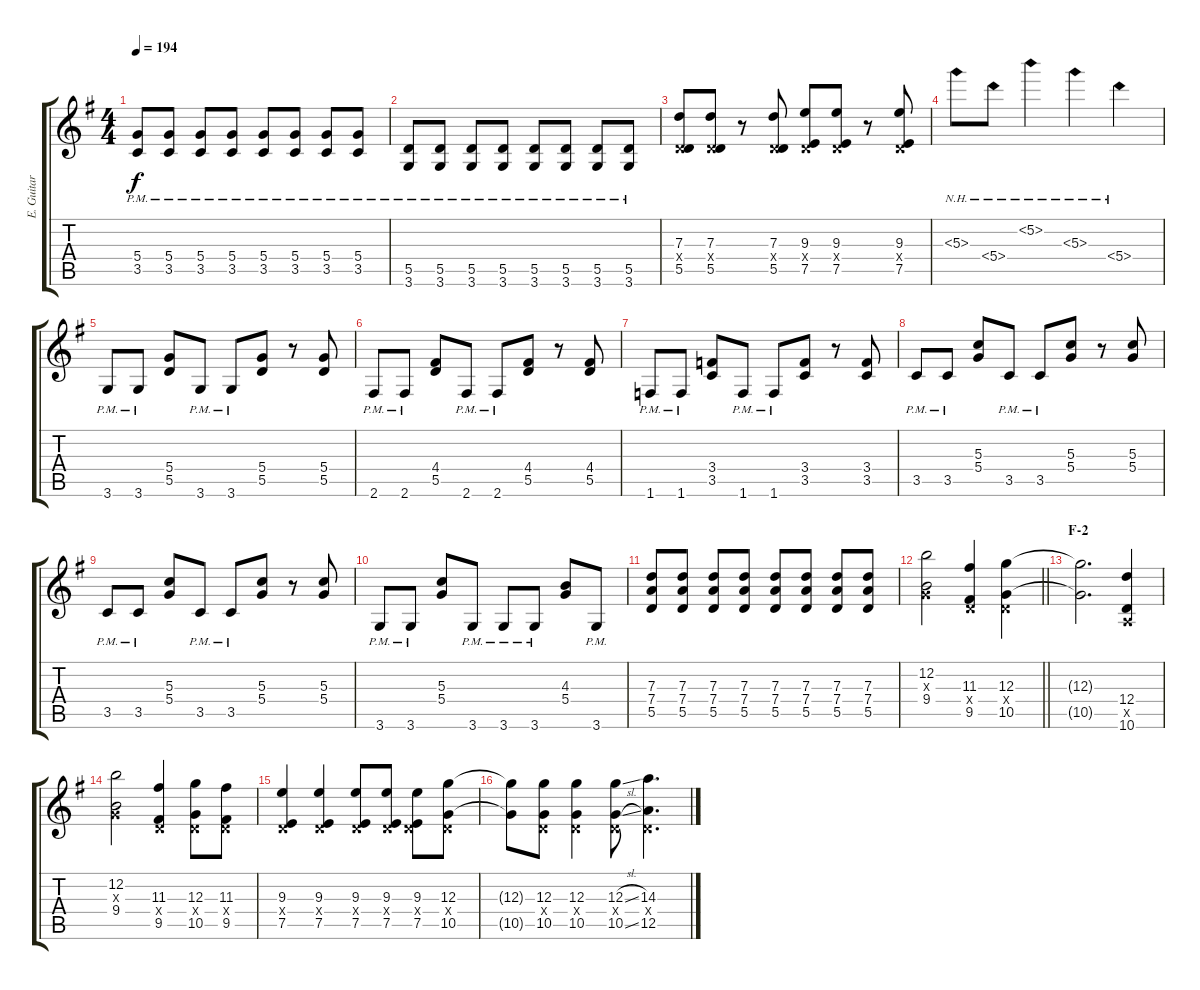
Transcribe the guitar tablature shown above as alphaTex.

\track ("E. Guitar I" "E. Guitar ") {instrument electricguitarclean}
\staff {score tabs}
\tuning (E4 B3 G3 D3 A2 E2) {hide}
\ts (4 4)
\tempo 194
\clef g2
\ks g
(5.4{pm} 3.5{pm}).8{dy f} (5.4{pm} 3.5{pm}).8 (5.4{pm} 3.5{pm}).8 (5.4{pm} 3.5{pm}).8 (5.4{pm} 3.5{pm}).8 (5.4{pm} 3.5{pm}).8 (5.4{pm} 3.5{pm}).8 (5.4{pm} 3.5{pm}).8 |
(5.5{pm} 3.6{pm}).8 (5.5{pm} 3.6{pm}).8 (5.5{pm} 3.6{pm}).8 (5.5{pm} 3.6{pm}).8 (5.5{pm} 3.6{pm}).8 (5.5{pm} 3.6{pm}).8 (5.5{pm} 3.6{pm}).8 (5.5{pm} 3.6{pm}).8 |
(7.3 0.4{x} 5.5).8 (7.3 0.4{x} 5.5).8 r.8 (7.3 0.4{x} 5.5).8 (9.3 0.4{x} 7.5).8 (9.3 0.4{x} 7.5).8 r.8 (9.3 0.4{x} 7.5).8 |
5.3{nh}.8 5.4{nh}.8 5.2{nh}.4 5.3{nh}.4 5.4{nh}.4 |
3.6{pm}.8 3.6{pm}.8 (5.4 5.5).8 3.6{pm}.8 3.6{pm}.8 (5.4 5.5).8 r.8 (5.4 5.5).8 |
2.6{pm}.8 2.6{pm}.8 (4.4 5.5).8 2.6{pm}.8 2.6{pm}.8 (4.4 5.5).8 r.8 (4.4 5.5).8 |
1.6{pm}.8 1.6{pm}.8 (3.4 3.5).8 1.6{pm}.8 1.6{pm}.8 (3.4 3.5).8 r.8 (3.4 3.5).8 |
3.5{pm}.8 3.5{pm}.8 (5.3 5.4).8 3.5{pm}.8 3.5{pm}.8 (5.3 5.4).8 r.8 (5.3 5.4).8 |
3.5{pm}.8 3.5{pm}.8 (5.3 5.4).8 3.5{pm}.8 3.5{pm}.8 (5.3 5.4).8 r.8 (5.3 5.4).8 |
3.6{pm}.8 3.6{pm}.8 (5.3 5.4).8 3.6{pm}.8 3.6{pm}.8 3.6{pm}.8 (4.3 5.4).8 3.6{pm}.8 |
(7.3 7.4 5.5).8 (7.3 7.4 5.5).8 (7.3 7.4 5.5).8 (7.3 7.4 5.5).8 (7.3 7.4 5.5).8 (7.3 7.4 5.5).8 (7.3 7.4 5.5).8 (7.3 7.4 5.5).8 |
\barLineRight lightlight
(12.2 0.3{x} 9.4).2 (11.3 0.4{x} 9.5).4 (12.3 0.4{x} 10.5).4 |
\section ("" "F-2")
(12.3{t} 10.5{t}).2{d} (12.4 0.5{x} 10.6).4 |
(12.2 0.3{x} 9.4).2 (11.3 0.4{x} 9.5).4 (12.3 0.4{x} 10.5).8 (11.3 0.4{x} 9.5).8 |
(9.3 0.4{x} 7.5).4 (9.3 0.4{x} 7.5).4 (9.3 0.4{x} 7.5).8 (9.3 0.4{x} 7.5).8 (9.3 0.4{x} 7.5).8 (12.3 0.4{x} 10.5).8 |
(12.3{t} 10.5{t}).8 (12.3 0.4{x} 10.5).8 (12.3 0.4{x} 10.5).4 (12.3{sl} 0.4{x} 10.5{sl}).8 (14.3 0.4{x} 12.5).4{d}
